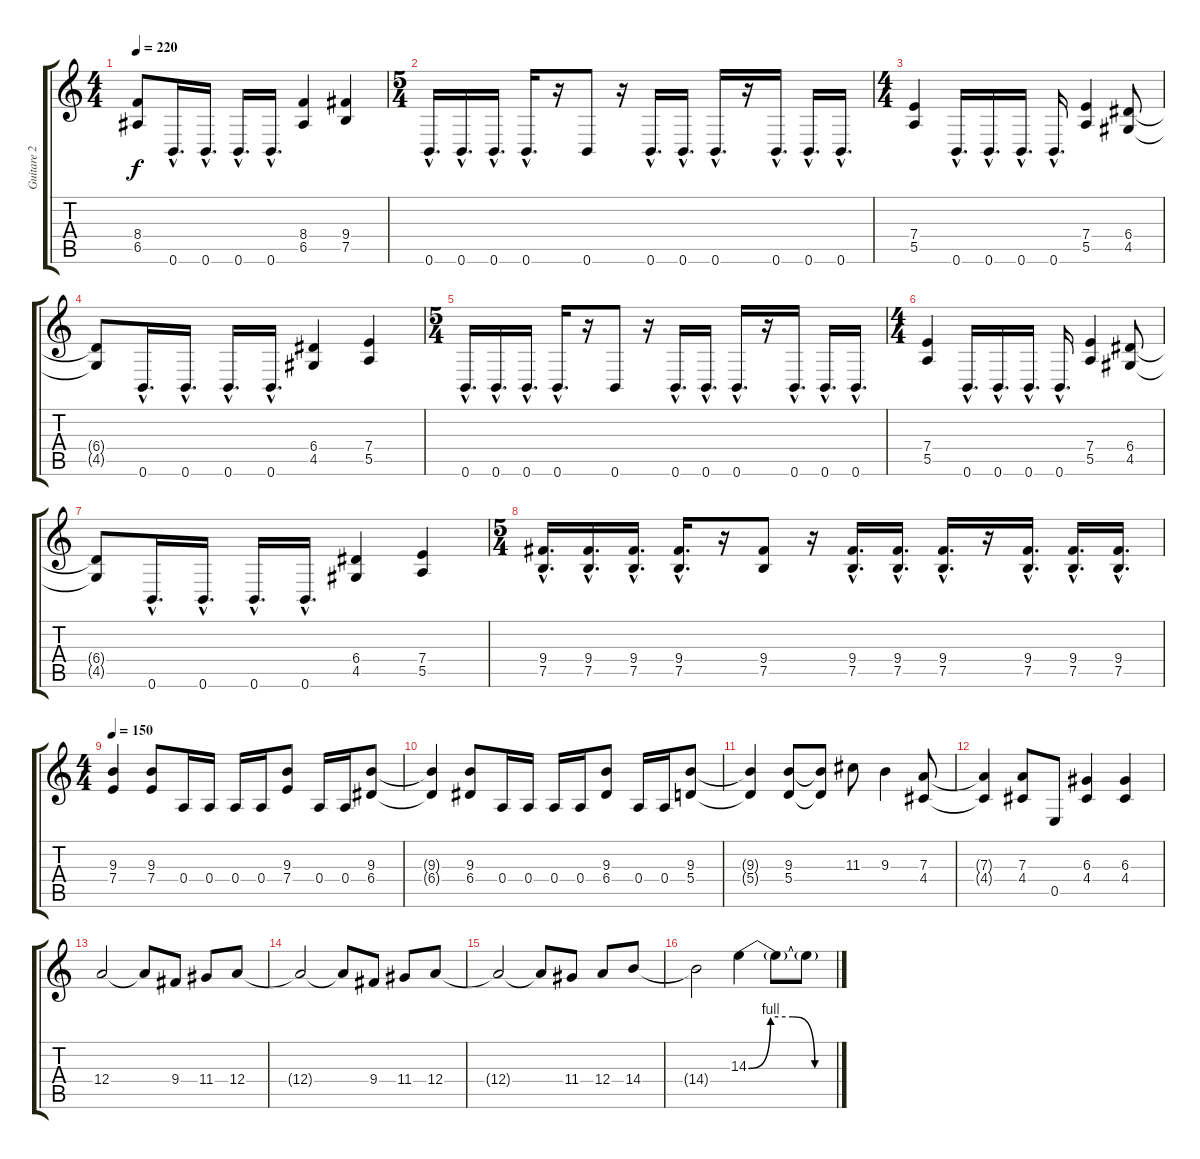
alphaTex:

\track ("Guitare 2" "Guitare 2") {instrument distortionguitar}
\staff {score tabs}
\tuning (B3 Gb3 D3 A2 E2 B1) {hide}
\ts (4 4)
\tempo 220
\clef g2
\ks c
(8.4{t} 6.5{t}).8{dy f} 0.6{hac}.16{d} 0.6{hac}.16{d} 0.6{hac}.16{d} 0.6{hac}.16{d} (8.4 6.5).4 (9.4 7.5).4 |
\ts (5 4)
0.6{hac}.16{d} 0.6{hac}.16{d} 0.6{hac}.16{d} 0.6{hac}.16{d} r.16 0.6.8 r.16 0.6{hac}.16{d} 0.6{hac}.16{d} 0.6{hac}.16{d} r.16 0.6{hac}.16{d} 0.6{hac}.16{d} 0.6{hac}.16{d} |
\ts (4 4)
(7.4 5.5).4 0.6{hac}.16{d} 0.6{hac}.16{d} 0.6{hac}.16{d} 0.6{hac}.16{d} (7.4 5.5).4 (6.4 4.5).8 |
(6.4{t} 4.5{t}).8 0.6{hac}.16{d} 0.6{hac}.16{d} 0.6{hac}.16{d} 0.6{hac}.16{d} (6.4 4.5).4 (7.4 5.5).4 |
\ts (5 4)
0.6{hac}.16{d} 0.6{hac}.16{d} 0.6{hac}.16{d} 0.6{hac}.16{d} r.16 0.6.8 r.16 0.6{hac}.16{d} 0.6{hac}.16{d} 0.6{hac}.16{d} r.16 0.6{hac}.16{d} 0.6{hac}.16{d} 0.6{hac}.16{d} |
\ts (4 4)
(7.4 5.5).4 0.6{hac}.16{d} 0.6{hac}.16{d} 0.6{hac}.16{d} 0.6{hac}.16{d} (7.4 5.5).4 (6.4 4.5).8 |
(6.4{t} 4.5{t}).8 0.6{hac}.16{d} 0.6{hac}.16{d} 0.6{hac}.16{d} 0.6{hac}.16{d} (6.4 4.5).4 (7.4 5.5).4 |
\ts (5 4)
(9.4{hac} 7.5{hac}).16{d} (9.4{hac} 7.5{hac}).16{d} (9.4{hac} 7.5{hac}).16{d} (9.4{hac} 7.5{hac}).16{d} r.16 (9.4 7.5).8 r.16 (9.4{hac} 7.5{hac}).16{d} (9.4{hac} 7.5{hac}).16{d} (9.4{hac} 7.5{hac}).16{d} r.16 (9.4{hac} 7.5{hac}).16{d} (9.4{hac} 7.5{hac}).16{d} (9.4{hac} 7.5{hac}).16{d} |
\ts (4 4)
\tempo 150
(9.3 7.4).4 (9.3 7.4).8 0.4.16 0.4.16 0.4.16 0.4.16 (9.3 7.4).8 0.4.16 0.4.16 (9.3 6.4).8 |
(9.3{t} 6.4{t}).4 (9.3 6.4).8 0.4.16 0.4.16 0.4.16 0.4.16 (9.3 6.4).8 0.4.16 0.4.16 (9.3 5.4).8 |
(9.3{t} 5.4{t}).4 (9.3 5.4).8 (9.3{t} 5.4{t}).8 11.3.8 9.3.4 (7.3 4.4).8 |
(7.3{t} 4.4{t}).4 (7.3 4.4).8 0.5.8 (6.3 4.4).4 (6.3 4.4).4 |
12.4.2 12.4{t}.8 9.4.8 11.4.8 12.4.8 |
12.4{t}.2 12.4{t}.8 9.4.8 11.4.8 12.4.8 |
12.4{t}.2 12.4{t}.8 11.4.8 12.4.8 14.4.8 |
14.4{t}.2 14.3{be (custom 0 0 15 4 30 4 45 0 60 0)}.4 14.3{t}.8 14.3{t}.8
